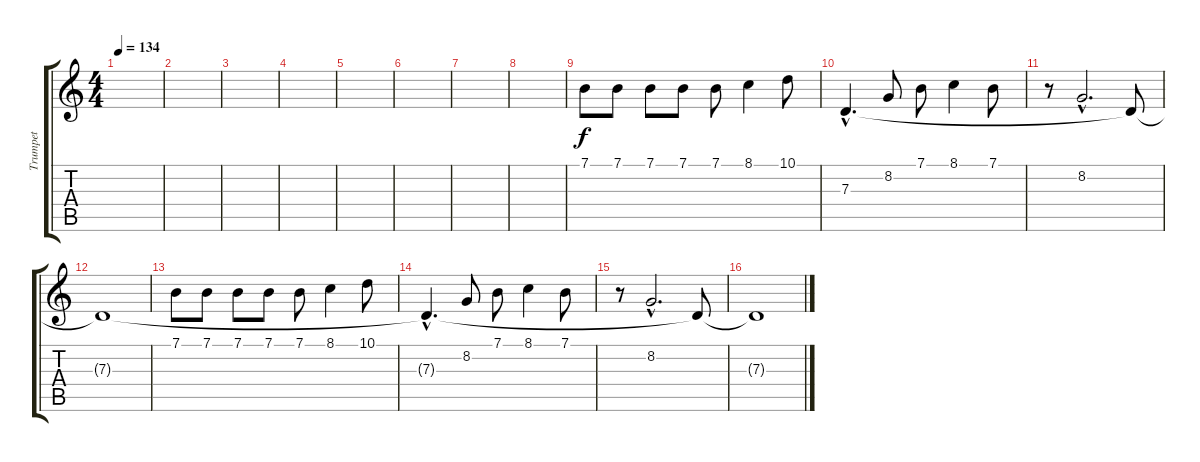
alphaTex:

\track ("Trumpet" "Trumpet") {instrument trumpet}
\staff {score tabs}
\tuning (E4 B3 G3 D3 A2 E2) {hide}
\ts (4 4)
\tempo 134
\clef g2
\ks c
|
|
|
|
|
|
|
|
7.1.8 7.1.8 7.1.8 7.1.8 7.1.8 8.1.4 10.1.8 |
7.3{hac}.4{d} 8.2.8 7.1.8 8.1.4 7.1.8 |
r.8 8.2{hac}.2{d} 7.3{t}.8 |
7.3{t}.1 |
7.1.8 7.1.8 7.1.8 7.1.8 7.1.8 8.1.4 10.1.8 |
7.3{hac t}.4{d} 8.2.8 7.1.8 8.1.4 7.1.8 |
r.8 8.2{hac}.2{d} 7.3{t}.8 |
7.3{t}.1
